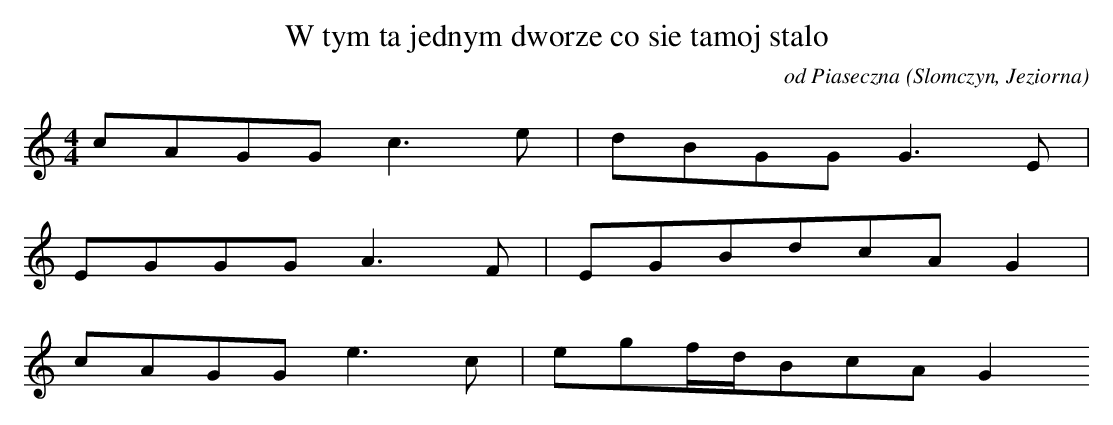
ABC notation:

X:1
T: W tym ta jednym dworze co sie tamoj stalo
O: od Piaseczna (Slomczyn, Jeziorna)
M: 4/4
L: 1/16
K: C
c2A2G2G2c6e2 | d2B2G2G2G6E2 |
E2G2G2G2A6F2 | E2G2B2d2c2A2G4 |
c2A2G2G2e6c2 | e2g2fdB2c2A2G4
